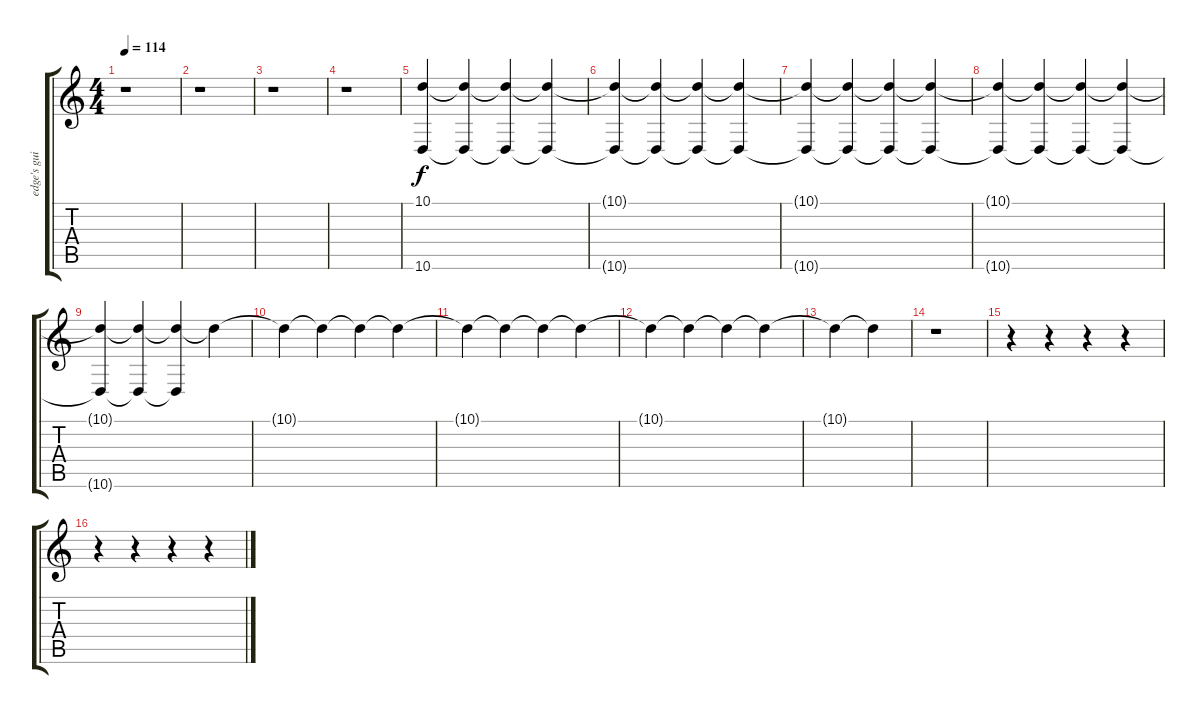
\track ("edge's guitar synth" "edge's gui") {instrument fx6goblins}
\staff {score tabs}
\tuning (E4 B3 G3 D3 A2 E2) {hide}
\ts (4 4)
\tempo 114
\clef g2
\ks c
r.1{dy f} |
r.1 |
r.1 |
r.1 |
(10.1 10.6).4 (10.1{t} 10.6{t}).4 (10.1{t} 10.6{t}).4 (10.1{t} 10.6{t}).4 |
(10.1{t} 10.6{t}).4 (10.1{t} 10.6{t}).4 (10.1{t} 10.6{t}).4 (10.1{t} 10.6{t}).4 |
(10.1{t} 10.6{t}).4 (10.1{t} 10.6{t}).4 (10.1{t} 10.6{t}).4 (10.1{t} 10.6{t}).4 |
(10.1{t} 10.6{t}).4 (10.1{t} 10.6{t}).4 (10.1{t} 10.6{t}).4 (10.1{t} 10.6{t}).4 |
(10.1{t} 10.6{t}).4 (10.1{t} 10.6{t}).4 (10.1{t} 10.6{t}).4 10.1{t}.4 |
10.1{t}.4 10.1{t}.4 10.1{t}.4 10.1{t}.4 |
10.1{t}.4 10.1{t}.4 10.1{t}.4 10.1{t}.4 |
10.1{t}.4 10.1{t}.4 10.1{t}.4 10.1{t}.4 |
10.1{t}.4 10.1{t}.4 |
r.1 |
r.4 r.4 r.4 r.4 |
r.4 r.4 r.4 r.4
